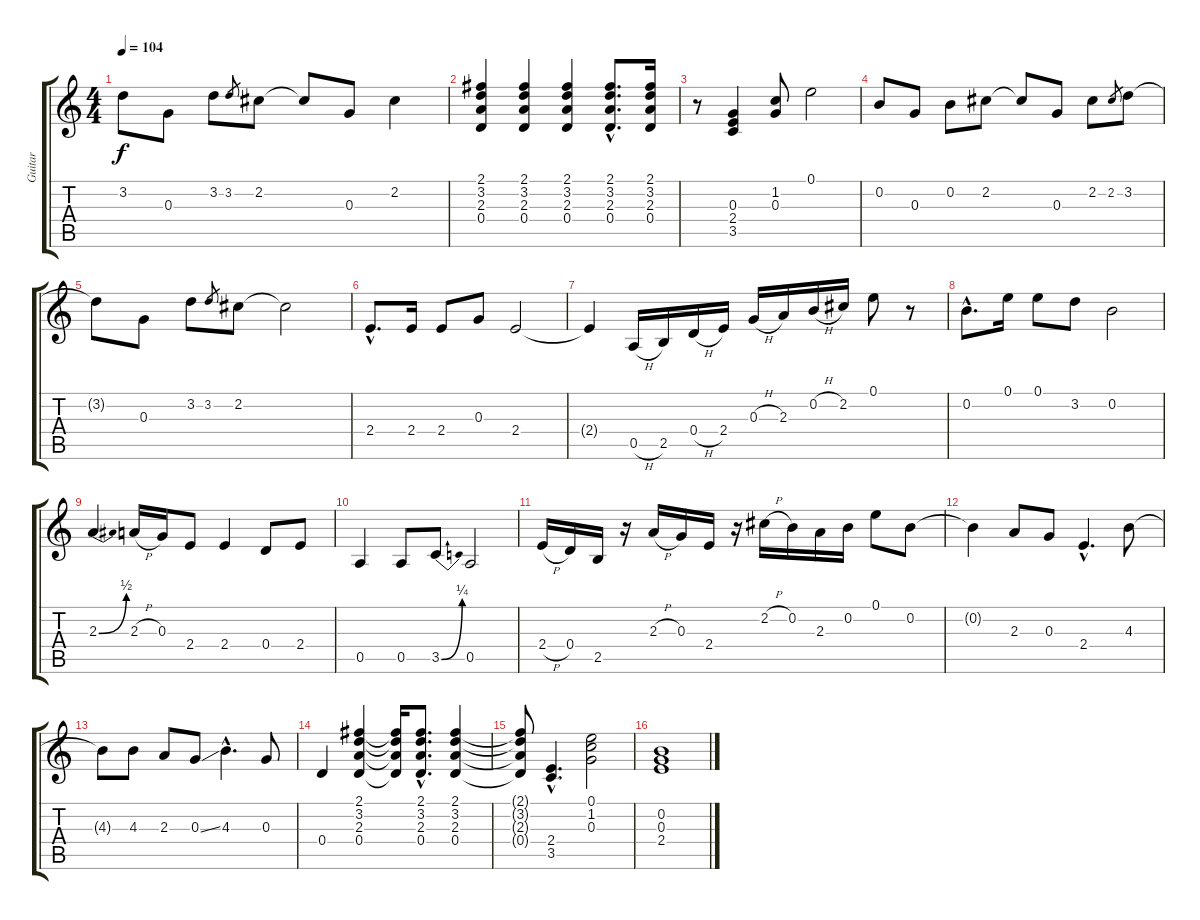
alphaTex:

\track ("Guitar" "Guitar") {instrument electricguitarjazz}
\staff {score tabs}
\tuning (E4 B3 G3 D3 A2 E2) {hide}
\ts (4 4)
\tempo 104
\clef g2
\ks c
3.2{t}.8{dy f} 0.3.8 3.2.8 3.2.8{gr} 2.2.8 2.2{t}.8 0.3.8 2.2.4 |
(2.1 3.2 2.3 0.4).4 (2.1 3.2 2.3 0.4).4 (2.1 3.2 2.3 0.4).4 (2.1{hac} 3.2{hac} 2.3{hac} 0.4{hac}).8{d} (2.1 3.2 2.3 0.4).16 |
r.8 (0.3 2.4 3.5).4 (1.2 0.3).8 0.1.2 |
0.2.8 0.3.8 0.2.8 2.2.8 2.2{t}.8 0.3.8 2.2.8 2.2.8{gr} 3.2.8 |
3.2{t}.8 0.3.8 3.2.8 3.2.8{gr} 2.2.8 2.2{t}.2 |
2.4{hac}.8{d} 2.4.16 2.4.8 0.3.8 2.4.2 |
2.4{t}.4 0.5{h}.16 2.5.16 0.4{h}.16 2.4.16 0.3{h}.16 2.3.16 0.2{h}.16 2.2.16 0.1.8 r.8 |
0.2{hac}.8{d} 0.1.16 0.1.8 3.2.8 0.2.2 |
2.3{be (bend 0 0 60 2)}.4 2.3{h}.16 0.3.16 2.4.8 2.4.4 0.4.8 2.4.8 |
0.5.4 0.5.8 3.5{be (bend 0 0 60 1)}.8 0.5.2 |
2.4{h}.16 0.4.16 2.5.16 r.16 2.3{h}.16 0.3.16 2.4.16 r.16 2.2{h}.16 0.2.16 2.3.16 0.2.16 0.1.8 0.2.8 |
0.2{t}.4 2.3.8 0.3.8 2.4{hac}.4{d} 4.3.8 |
4.3{t}.8 4.3.8 2.3.8 0.3{ss}.8 4.3{hac}.4{d} 0.3.8 |
0.4.4 (2.1 3.2 2.3 0.4).4 (2.1{t} 3.2{t} 2.3{t} 0.4{t}).16 (2.1{hac} 3.2{hac} 2.3{hac} 0.4{hac}).8{d} (2.1 3.2 2.3 0.4).4 |
(2.1{t} 3.2{t} 2.3{t} 0.4{t}).8 (2.4{hac} 3.5{hac}).4{d} (0.1 1.2 0.3).2 |
(0.2 0.3 2.4).1
